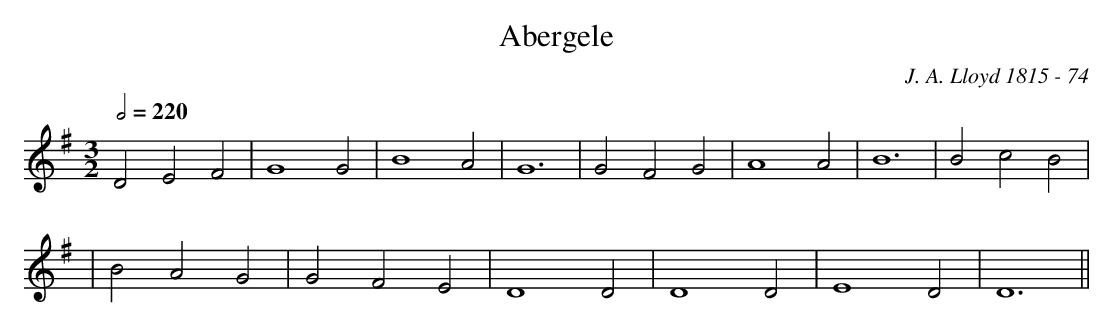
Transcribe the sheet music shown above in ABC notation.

X:1
T:Abergele
M:3/2
L:1/2
Q:220
C:J. A. Lloyd 1815 - 74
K:G
D E F | G2 G | B2 A | G3 | G F G | A2 A | B3 | B c B|
| B A G | G F E | D2 D| D2 D|E2 D|D3||
